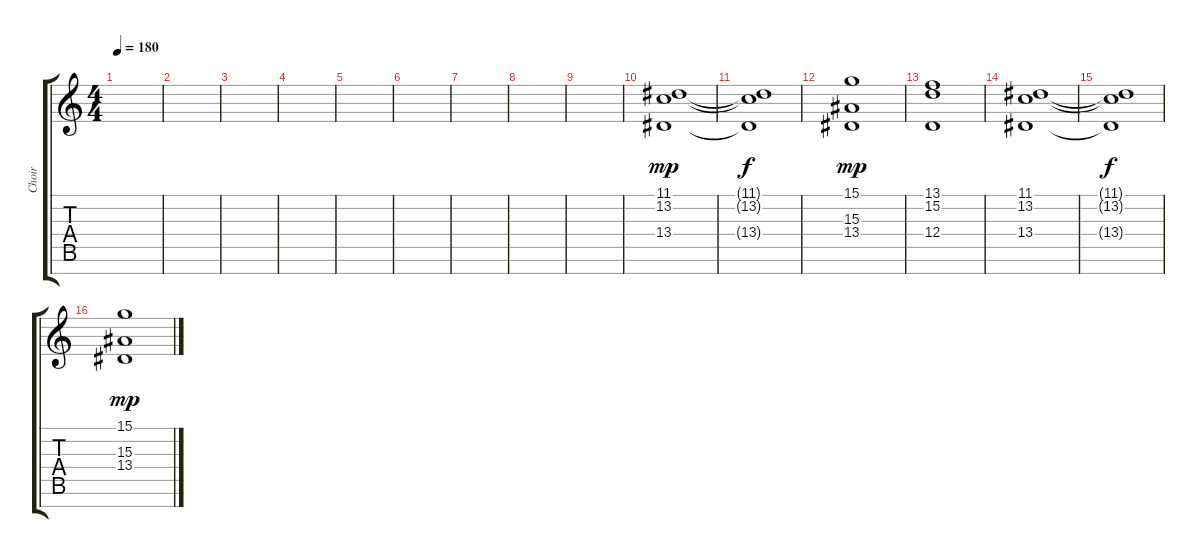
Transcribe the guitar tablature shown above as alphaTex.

\track ("Choir" "Choir") {instrument choiraahs}
\staff {score tabs}
\tuning (E4 B3 G3 D3 A2 E2 B1) {hide}
\ts (4 4)
\tempo 180
\clef g2
\ks c
|
|
|
|
|
|
|
|
|
(11.1 13.2 13.4).1{dy mp balance 12} |
(11.1{t} 13.2{t} 13.4{t}).1{dy f} |
(15.1 15.3 13.4).1{dy mp} |
(13.1 15.2 12.4).1 |
(11.1 13.2 13.4).1 |
(11.1{t} 13.2{t} 13.4{t}).1{dy f} |
(15.1 15.3 13.4).1{dy mp}
